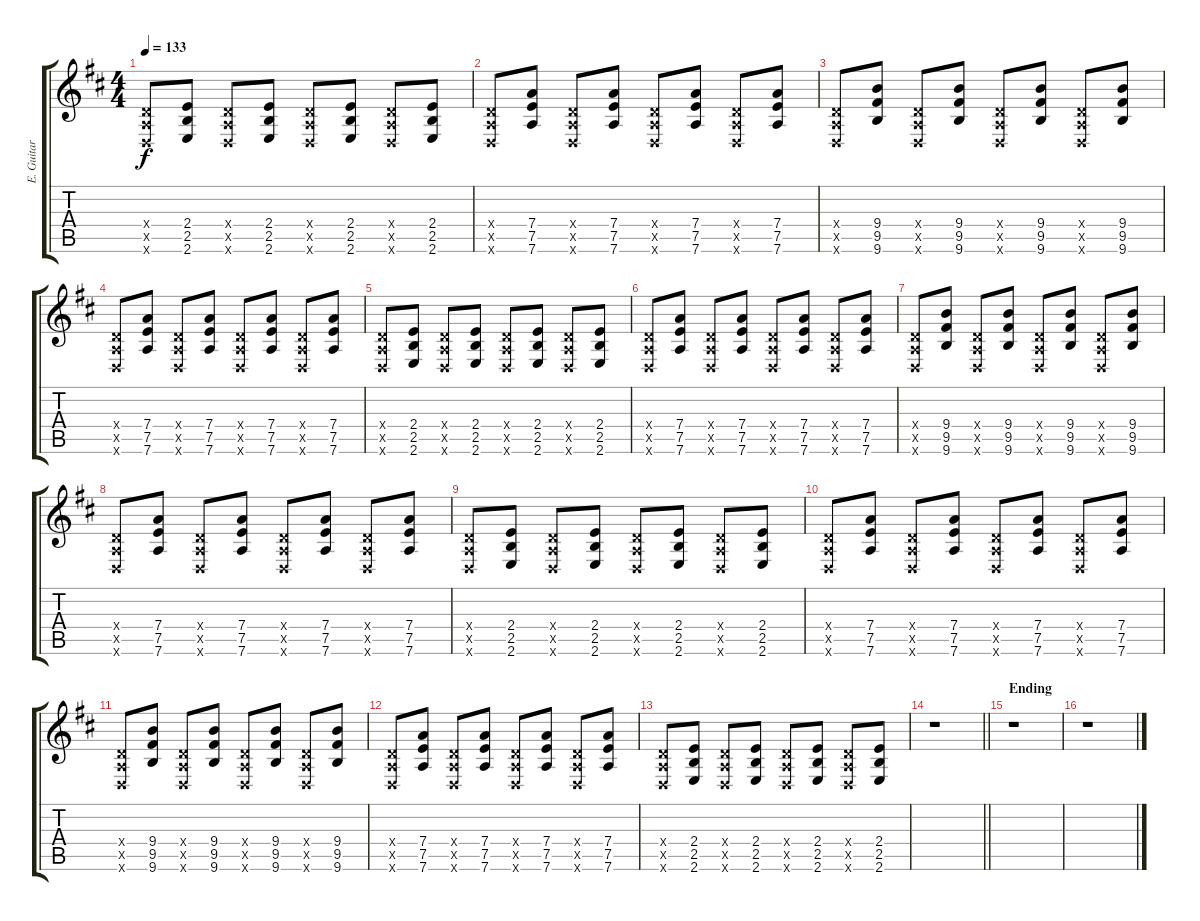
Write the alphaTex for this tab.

\track ("E. Guitar III" "E. Guitar ") {instrument overdrivenguitar}
\staff {score tabs}
\tuning (E4 B3 G3 D3 A2 D2) {hide}
\ts (4 4)
\tempo 133
\clef g2
\ks d
(0.4{x} 0.5{x} 0.6{x}).8{dy f} (2.4 2.5 2.6).8 (0.4{x} 0.5{x} 0.6{x}).8 (2.4 2.5 2.6).8 (0.4{x} 0.5{x} 0.6{x}).8 (2.4 2.5 2.6).8 (0.4{x} 0.5{x} 0.6{x}).8 (2.4 2.5 2.6).8 |
(0.4{x} 0.5{x} 0.6{x}).8 (7.4 7.5 7.6).8 (0.4{x} 0.5{x} 0.6{x}).8 (7.4 7.5 7.6).8 (0.4{x} 0.5{x} 0.6{x}).8 (7.4 7.5 7.6).8 (0.4{x} 0.5{x} 0.6{x}).8 (7.4 7.5 7.6).8 |
(0.4{x} 0.5{x} 0.6{x}).8 (9.4 9.5 9.6).8 (0.4{x} 0.5{x} 0.6{x}).8 (9.4 9.5 9.6).8 (0.4{x} 0.5{x} 0.6{x}).8 (9.4 9.5 9.6).8 (0.4{x} 0.5{x} 0.6{x}).8 (9.4 9.5 9.6).8 |
(0.4{x} 0.5{x} 0.6{x}).8 (7.4 7.5 7.6).8 (0.4{x} 0.5{x} 0.6{x}).8 (7.4 7.5 7.6).8 (0.4{x} 0.5{x} 0.6{x}).8 (7.4 7.5 7.6).8 (0.4{x} 0.5{x} 0.6{x}).8 (7.4 7.5 7.6).8 |
(0.4{x} 0.5{x} 0.6{x}).8 (2.4 2.5 2.6).8 (0.4{x} 0.5{x} 0.6{x}).8 (2.4 2.5 2.6).8 (0.4{x} 0.5{x} 0.6{x}).8 (2.4 2.5 2.6).8 (0.4{x} 0.5{x} 0.6{x}).8 (2.4 2.5 2.6).8 |
(0.4{x} 0.5{x} 0.6{x}).8 (7.4 7.5 7.6).8 (0.4{x} 0.5{x} 0.6{x}).8 (7.4 7.5 7.6).8 (0.4{x} 0.5{x} 0.6{x}).8 (7.4 7.5 7.6).8 (0.4{x} 0.5{x} 0.6{x}).8 (7.4 7.5 7.6).8 |
(0.4{x} 0.5{x} 0.6{x}).8 (9.4 9.5 9.6).8 (0.4{x} 0.5{x} 0.6{x}).8 (9.4 9.5 9.6).8 (0.4{x} 0.5{x} 0.6{x}).8 (9.4 9.5 9.6).8 (0.4{x} 0.5{x} 0.6{x}).8 (9.4 9.5 9.6).8 |
(0.4{x} 0.5{x} 0.6{x}).8 (7.4 7.5 7.6).8 (0.4{x} 0.5{x} 0.6{x}).8 (7.4 7.5 7.6).8 (0.4{x} 0.5{x} 0.6{x}).8 (7.4 7.5 7.6).8 (0.4{x} 0.5{x} 0.6{x}).8 (7.4 7.5 7.6).8 |
(0.4{x} 0.5{x} 0.6{x}).8 (2.4 2.5 2.6).8 (0.4{x} 0.5{x} 0.6{x}).8 (2.4 2.5 2.6).8 (0.4{x} 0.5{x} 0.6{x}).8 (2.4 2.5 2.6).8 (0.4{x} 0.5{x} 0.6{x}).8 (2.4 2.5 2.6).8 |
(0.4{x} 0.5{x} 0.6{x}).8 (7.4 7.5 7.6).8 (0.4{x} 0.5{x} 0.6{x}).8 (7.4 7.5 7.6).8 (0.4{x} 0.5{x} 0.6{x}).8 (7.4 7.5 7.6).8 (0.4{x} 0.5{x} 0.6{x}).8 (7.4 7.5 7.6).8 |
(0.4{x} 0.5{x} 0.6{x}).8 (9.4 9.5 9.6).8 (0.4{x} 0.5{x} 0.6{x}).8 (9.4 9.5 9.6).8 (0.4{x} 0.5{x} 0.6{x}).8 (9.4 9.5 9.6).8 (0.4{x} 0.5{x} 0.6{x}).8 (9.4 9.5 9.6).8 |
(0.4{x} 0.5{x} 0.6{x}).8 (7.4 7.5 7.6).8 (0.4{x} 0.5{x} 0.6{x}).8 (7.4 7.5 7.6).8 (0.4{x} 0.5{x} 0.6{x}).8 (7.4 7.5 7.6).8 (0.4{x} 0.5{x} 0.6{x}).8 (7.4 7.5 7.6).8 |
(0.4{x} 0.5{x} 0.6{x}).8 (2.4 2.5 2.6).8 (0.4{x} 0.5{x} 0.6{x}).8 (2.4 2.5 2.6).8 (0.4{x} 0.5{x} 0.6{x}).8 (2.4 2.5 2.6).8 (0.4{x} 0.5{x} 0.6{x}).8 (2.4 2.5 2.6).8 |
\barLineRight lightlight
r.1 |
\section ("" "Ending")
r.1 |
r.1
